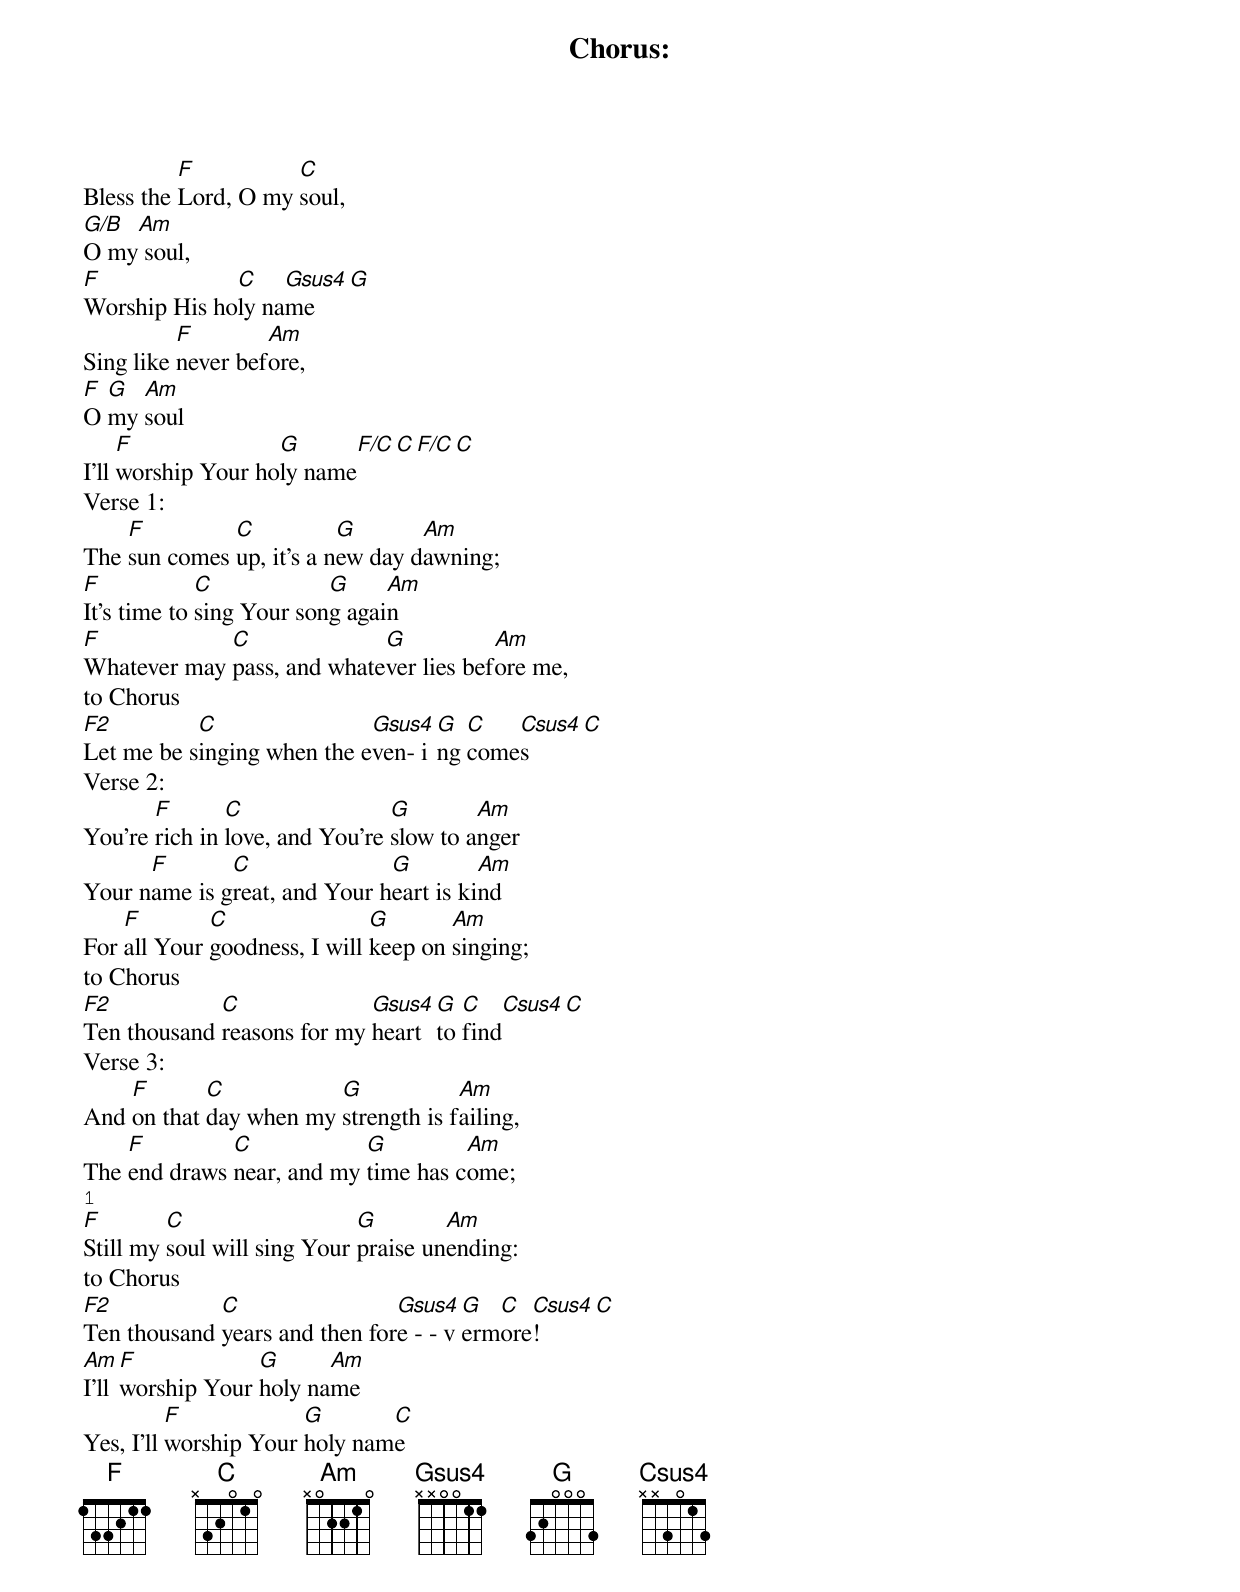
Chorus:
          F          C
Bless the Lord, O my soul,
G/B Am
O my soul,
F             C    Gsus4 G
Worship His holy name
          F        Am
Sing like never before,
F G  Am
O my soul
     F              G        F/C C F/C C
I'll worship Your holy name
Verse 1:
    F         C           G       Am
The sun comes up, it's a new day dawning;
F            C            G     Am
It's time to sing Your song again
F            C              G           Am
Whatever may pass, and whatever lies before me,
to Chorus
F2         C                Gsus4 G  C   Csus4 C
Let me be singing when the even- ing comes
Verse 2:
       F       C                G        Am
You're rich in love, and You're slow to anger
      F       C               G         Am
Your name is great, and Your heart is kind
    F        C                G       Am
For all Your goodness, I will keep on singing;
to Chorus
F2           C              Gsus4 G  C    Csus4 C
Ten thousand reasons for my heart to find
Verse 3:
    F       C           G            Am
And on that day when my strength is failing,
    F         C            G         Am
The end draws near, and my time has come;
1
F        C                   G        Am
Still my soul will sing Your praise unending:
to Chorus
F2           C                 Gsus4  G  C  Csus4 C
Ten thousand years and then fore - - vermore!
Am   F            G      Am
I'll worship Your holy name
          F            G       C
Yes, I'll worship Your holy name
